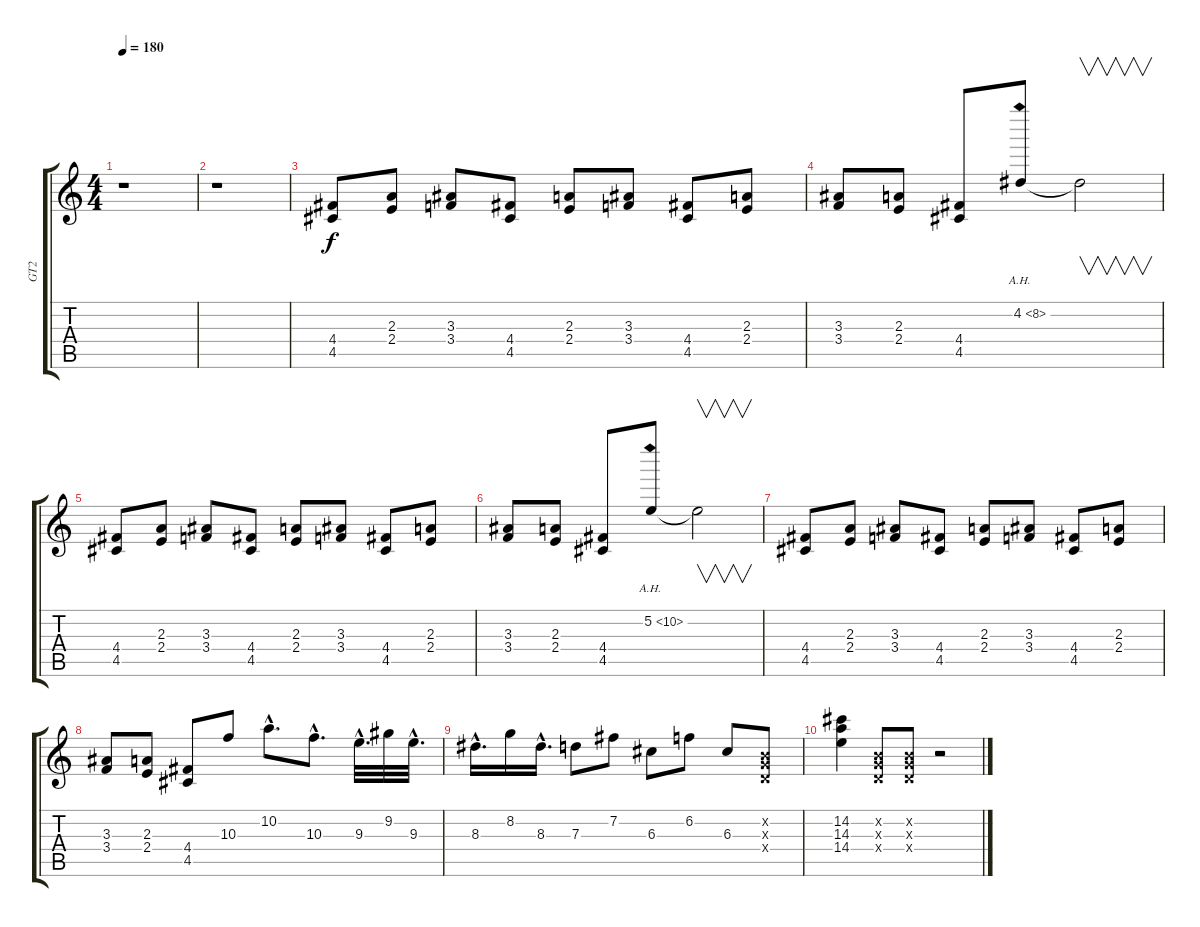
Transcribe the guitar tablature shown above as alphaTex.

\track ("GT2" "GT2") {instrument overdrivenguitar}
\staff {score tabs}
\tuning (E4 B3 G3 D3 A2 E2) {hide}
\ts (4 4)
\tempo 180
\clef g2
\ks c
r.1{dy f instrument overdrivenguitar} |
r.1 |
(4.4 4.5).8 (2.3 2.4).8 (3.3 3.4).8 (4.4 4.5).8 (2.3 2.4).8 (3.3 3.4).8 (4.4 4.5).8 (2.3 2.4).8 |
(3.3 3.4).8 (2.3 2.4).8 (4.4 4.5).8 4.2{ah 4}.8 4.2{t}.2{v} |
(4.4 4.5).8 (2.3 2.4).8 (3.3 3.4).8 (4.4 4.5).8 (2.3 2.4).8 (3.3 3.4).8 (4.4 4.5).8 (2.3 2.4).8 |
(3.3 3.4).8 (2.3 2.4).8 (4.4 4.5).8 5.2{ah 5}.8 5.2{t}.2{v} |
(4.4 4.5).8 (2.3 2.4).8 (3.3 3.4).8 (4.4 4.5).8 (2.3 2.4).8 (3.3 3.4).8 (4.4 4.5).8 (2.3 2.4).8 |
(3.3 3.4).8 (2.3 2.4).8 (4.4 4.5).8 10.3.8 10.2{hac}.8{d} 10.3{hac}.8{d} 9.3{hac}.32{d} 9.2.32 9.3{hac}.32{d} |
8.3{hac}.16{d} 8.2.16 8.3{hac}.16{d} 7.3.8 7.2.8 6.3.8 6.2.8 6.3.8 (0.2{x} 0.3{x} 0.4{x}).8 |
(14.2 14.3 14.4).4 (0.2{x} 0.3{x} 0.4{x}).8 (0.2{x} 0.3{x} 0.4{x}).8 r.2
